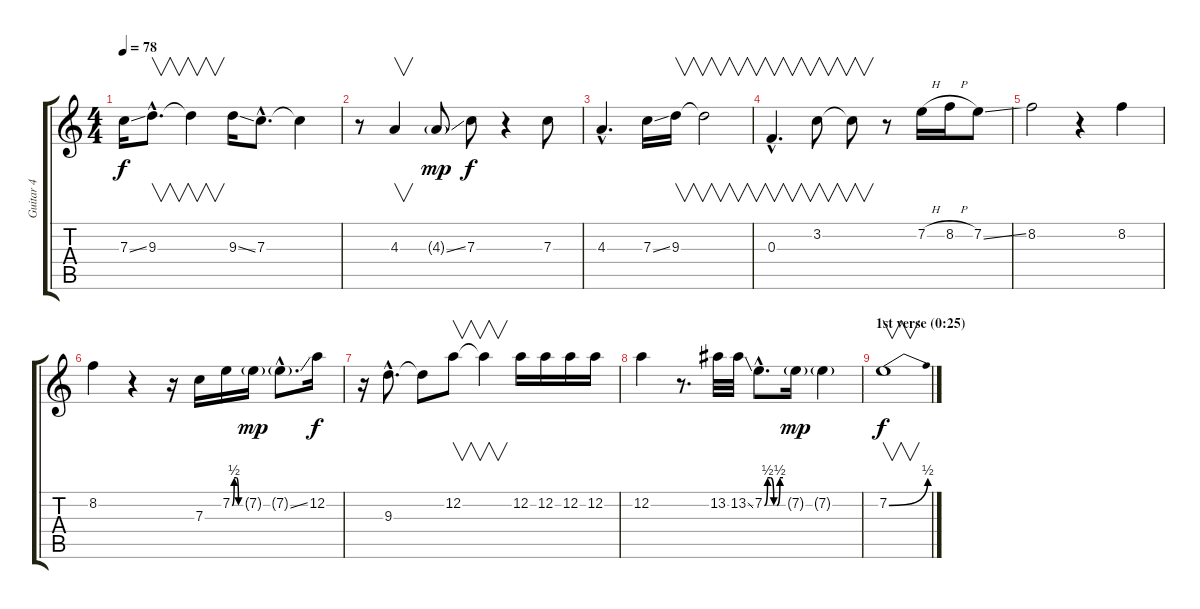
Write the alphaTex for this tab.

\track ("Guitar 4" "Guitar 4") {instrument electricguitarclean}
\staff {score tabs}
\tuning (D4 A3 F3 C3 G2 D2) {hide}
\ts (4 4)
\tempo 78
\clef g2
\ks c
7.3{ss}.16{dy f instrument electricguitarclean} 9.3{hac}.8{v d} 9.3{t}.4{v} 9.3{ss}.16 7.3{hac}.8{d} 7.3{t}.4 |
r.8 4.3.4{v} 4.3{ss g}.8{dy mp} 7.3.8{dy f} r.4 7.3.8 |
4.3{hac}.4{d} 7.3{ss}.16 9.3.16{v} 9.3{t}.2{v} |
0.3{hac}.4{v d} 3.2.8{v} 3.2{t}.8{v} r.8 7.2{h}.16 8.2{h}.16 7.2{ss}.8 |
8.2.2 r.4 8.2.4 |
8.2.4 r.4 r.16 7.3.16 7.2{be (custom 0 0 15 2 30 2 45 0 60 0)}.16 7.2{g}.16{dy mp} 7.2{ss g hac}.8{d} 12.2.16{dy f} |
r.16 9.3{hac}.8{d} 9.3{t}.8 12.2.8{v} 12.2{t}.4{v} 12.2.16 12.2.16 12.2.16 12.2.16 |
12.2.4 r.8{d} 13.2.32 13.2{ss}.32 7.2{be (custom 0 0 10 2 20 2 30 0 40 0 50 2 60 2) hac}.8{d} 7.2{g}.16{dy mp} 7.2{g}.4 |
\section ("" "1st verse (0:25)")
7.2{be (bend 0 0 60 2)}.1{v dy f}
